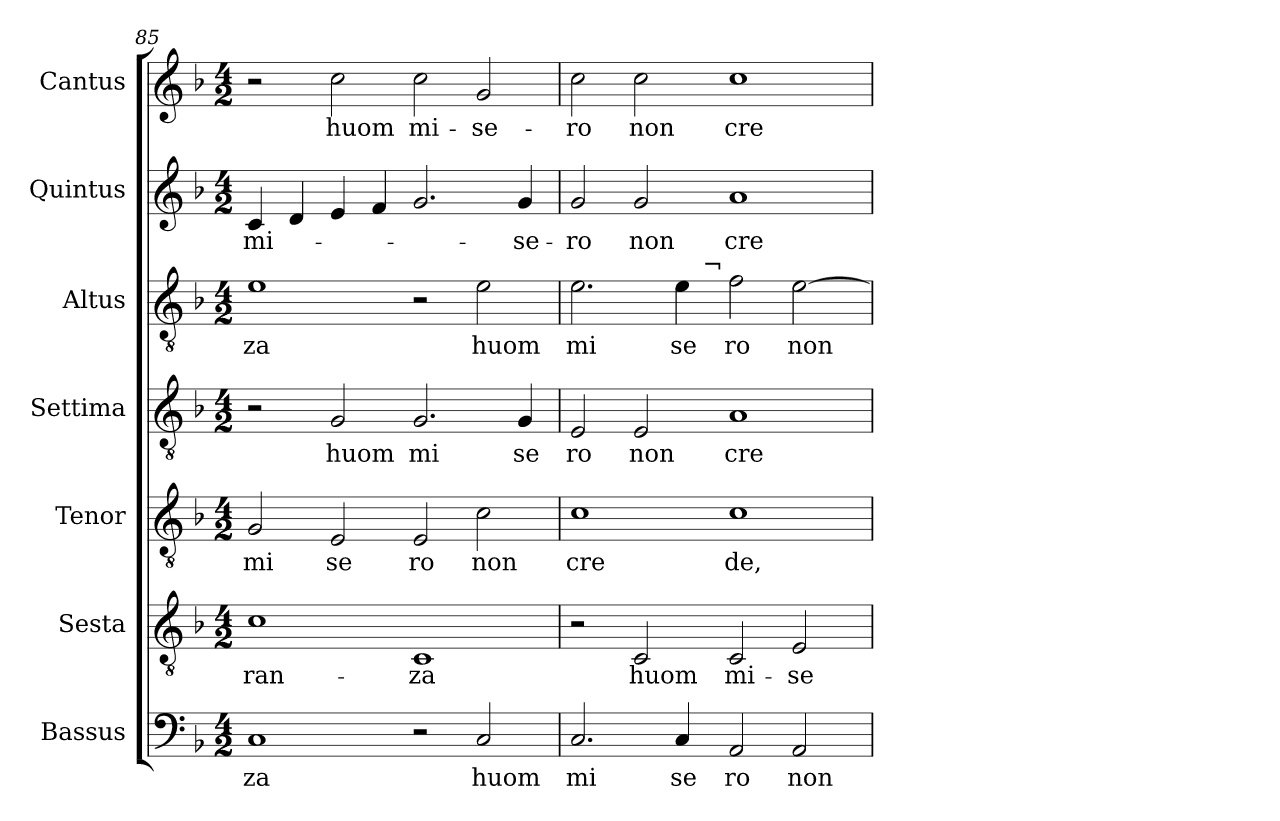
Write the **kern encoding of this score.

**kern	**text	**kern	**text	**kern	**text	**kern	**text	**kern	**text	**kern	**text	**kern	**text
*part7	*part7	*part6	*part6	*part5	*part5	*part4	*part4	*part3	*part3	*part2	*part2	*part1	*part1
*staff7	*staff7	*staff6	*staff6	*staff5	*staff5	*staff4	*staff4	*staff3	*staff3	*staff2	*staff2	*staff1	*staff1
*I"Bassus	*	*I"Sesta	*	*I"Tenor	*	*I"Settima	*	*I"Altus	*	*I"Quintus	*	*I"Cantus	*
*clefF4	*	*clefGv2	*	*clefGv2	*	*clefGv2	*	*clefGv2	*	*clefG2	*	*clefG2	*
*k[b-]	*	*k[b-]	*	*k[b-]	*	*k[b-]	*	*k[b-]	*	*k[b-]	*	*k[b-]	*
*F:	*	*F:	*	*F:	*	*F:	*	*F:	*	*F:	*	*F:	*
*M4/2	*	*M4/2	*	*M4/2	*	*M4/2	*	*M4/2	*	*M4/2	*	*M4/2	*
=85	=85	=85	=85	=85	=85	=85	=85	=85	=85	=85	=85	=85	=85
!	!LO:LY:b:cj	!	!LO:LY:b:cj	!	!LO:LY:b:cj	!	!	!	!LO:LY:b:cj	!	!LO:LY:b	!	!
1C	za	1c	-ran-	2G/	mi	2r	.	1e	za	4c/	mi-	2r	.
.	.	.	.	.	.	.	.	.	.	4d/	.	.	.
!	!	!	!	!	!LO:LY:b:cj	!	!LO:LY:b:cj	!	!	!	!	!	!LO:LY:b:cj
.	.	.	.	2E/	se	2G/	huom	.	.	4e/	.	2cc\	huom
.	.	.	.	.	.	.	.	.	.	4f/	.	.	.
!	!	!	!LO:LY:b:cj	!	!LO:LY:b:cj	!	!LO:LY:b:cj	!	!	!	!	!	!LO:LY:b:cj
2r	.	1C	-za	2E/	ro	2.G/	mi	2r	.	2.g/	.	2cc\	mi-
!	!LO:LY:b:cj	!	!	!	!LO:LY:b:cj	!	!	!	!LO:LY:b:cj	!	!	!	!LO:LY:b:cj
2C/	huom	.	.	2c\	non	.	.	2e\	huom	.	.	2g/	-se-
!	!	!	!	!	!	!	!LO:LY:b:cj	!	!	!	!LO:LY:b:cj	!	!
.	.	.	.	.	.	4G/	se	.	.	4g/	-se-	.	.
=86	=86	=86	=86	=86	=86	=86	=86	=86	=86	=86	=86	=86	=86
!	!	!	!	!	!	!	!	!LO:TX:a:t=¬	!	!	!	!	!
!	!LO:LY:b:cj	!	!	!	!LO:LY:b:cj	!	!LO:LY:b:cj	!	!LO:LY:b:cj	!	!LO:LY:b:cj	!	!LO:LY:b:cj
*	*	*	*	*	*	*	*	*^	*	*	*	*	*
2.C/	mi	2r	.	1c	cre	2E/	ro	2.e\	2..ryy	mi	2g/	-ro	2cc\	-ro
!	!	!	!LO:LY:b:cj	!	!	!	!LO:LY:b:cj	!	!	!	!	!LO:LY:b:cj	!	!LO:LY:b:cj
.	.	2C/	huom	.	.	2E/	non	.	.	.	2g/	non	2cc\	non
!	!LO:LY:b:cj	!	!	!	!	!	!	!	!	!LO:LY:b:cj	!	!	!	!
4C/	se	.	.	.	.	.	.	4e\	.	se	.	.	.	.
!	!	!	!	!	!	!	!	!	!LO:TX:a:t=¬	!	!	!	!	!
.	.	.	.	.	.	.	.	.	1ryy	.	.	.	.	.
!	!LO:LY:b:cj	!	!LO:LY:b:cj	!	!LO:LY:b:cj	!	!LO:LY:b:cj	!	!	!LO:LY:b:cj	!	!LO:LY:b:cj	!	!LO:LY:b:cj
2AA/	ro	2C/	mi-	1c	de,	1A	cre	2f\	.	ro	1a	cre-	1cc	cre-
!	!LO:LY:b:cj	!	!LO:LY:b:cj	!	!	!	!	!	!	!LO:LY:b	!	!	!	!
2AA/	non	2E/	-se-	.	.	.	.	[>2e\	.	non	.	.	.	.
.	.	.	.	.	.	.	.	.	8ryy	.	.	.	.	.
*	*	*	*	*	*	*	*	*v	*v	*	*	*	*	*
=	=	=	=	=	=	=	=	=	=	=	=	=	=
*-	*-	*-	*-	*-	*-	*-	*-	*-	*-	*-	*-	*-	*-
